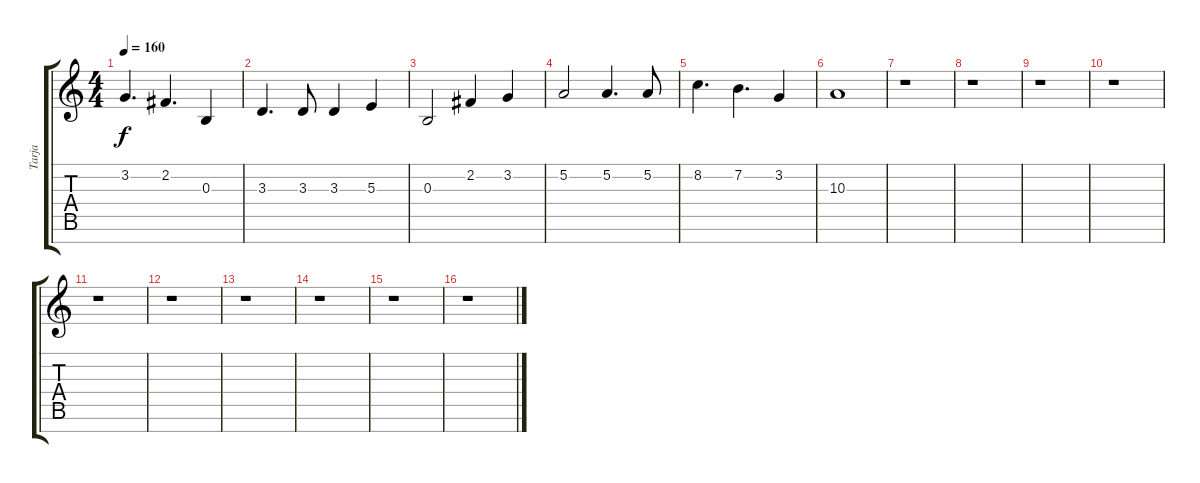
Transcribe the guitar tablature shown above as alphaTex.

\track ("Tarja" "Tarja") {instrument lead6voice}
\staff {score tabs}
\tuning (B4 E4 B3 G3 D3 A2 E2) {hide}
\ts (4 4)
\tempo 160
\clef g2
\ks c
3.2{t}.4{d dy f} 2.2.4{d} 0.3.4 |
3.3.4{d} 3.3.8 3.3.4 5.3.4 |
0.3.2 2.2.4 3.2.4 |
5.2.2 5.2.4{d} 5.2.8 |
8.2.4{d} 7.2.4{d} 3.2.4 |
10.3.1 |
r.1 |
r.1 |
r.1 |
r.1 |
r.1 |
r.1 |
r.1 |
r.1 |
r.1 |
r.1
